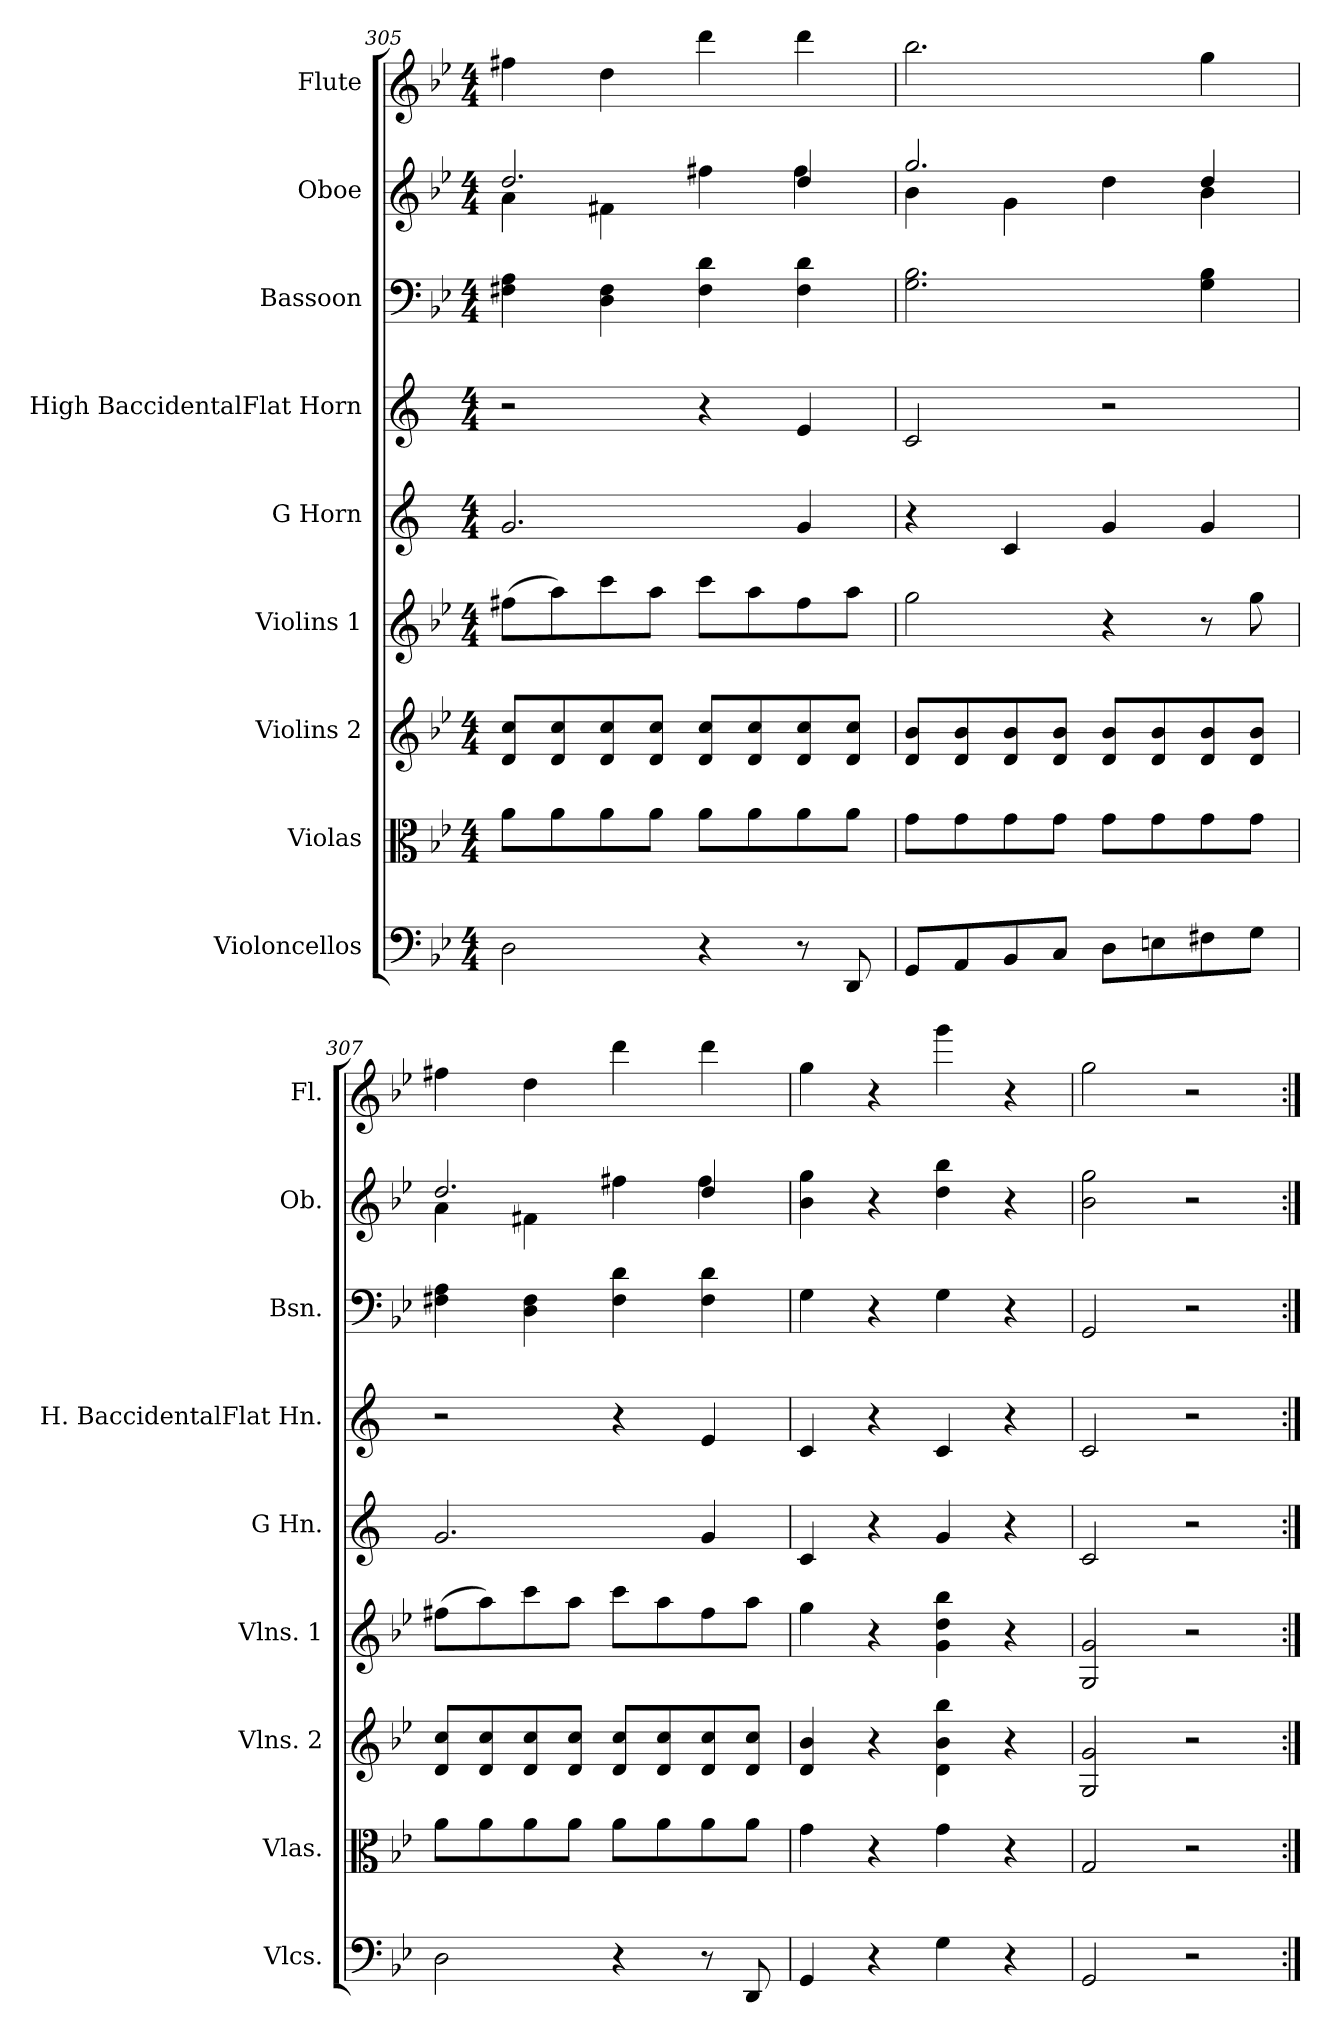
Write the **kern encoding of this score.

**kern	**kern	**kern	**kern	**kern	**kern	**kern	**kern	**kern
*part9	*part8	*part7	*part6	*part5	*part4	*part3	*part2	*part1
*staff9	*staff8	*staff7	*staff6	*staff5	*staff4	*staff3	*staff2	*staff1
*I"Violoncellos	*I"Violas	*I"Violins 2	*I"Violins 1	*I"G Horn	*I"High BaccidentalFlat Horn	*I"Bassoon	*I"Oboe	*I"Flute
*I'Vlcs.	*I'Vlas.	*I'Vlns. 2	*I'Vlns. 1	*I'G Hn.	*I'H. BaccidentalFlat Hn.	*I'Bsn.	*I'Ob.	*I'Fl.
!!LO:PB:g=z
*clefF4	*clefC3	*clefG2	*clefG2	*clefG2	*clefG2	*clefF4	*clefG2	*clefG2
*	*	*	*	*ITrd3c5	*ITrd1c2	*	*	*
*k[b-e-]	*k[b-e-]	*k[b-e-]	*k[b-e-]	*k[f#]	*k[b-e-]	*k[b-e-]	*k[b-e-]	*k[b-e-]
*M4/4	*M4/4	*M4/4	*M4/4	*M4/4	*M4/4	*M4/4	*M4/4	*M4/4
=305	=305	=305	=305	=305	=305	=305	=305	=305
*	*	*	*	*	*	*	*^	*
2D\	8a\L	8d/ 8cc/L	(8ff#X\L	2.d/	2r	4F#X\ 4A\	2.dd/	4a\	4ff#X\
.	8a\	8d/ 8cc/	8aa\)	.	.	.	.	.	.
.	8a\	8d/ 8cc/	8ccc\	.	.	4D\ 4F#\	.	4f#X\	4dd\
.	8a\J	8d/ 8cc/J	8aa\J	.	.	.	.	.	.
4r	8a\L	8d/ 8cc/L	8ccc\L	.	4r	4F#\ 4d\	.	4ff#X\	4ddd\
.	8a\	8d/ 8cc/	8aa\	.	.	.	.	.	.
8r	8a\	8d/ 8cc/	8ff#\	4d/	4d/	4F#\ 4d\	4dd/	4ff#\	4ddd\
8DD/	8a\J	8d/ 8cc/J	8aa\J	.	.	.	.	.	.
=306	=306	=306	=306	=306	=306	=306	=306	=306	=306
8GG/L	8g\L	8d/ 8b-/L	2gg\	4r	2B-/	2.G\ 2.B-\	2.gg/	4b-\	2.bb-\
8AA/	8g\	8d/ 8b-/	.	.	.	.	.	.	.
8BB-/	8g\	8d/ 8b-/	.	4G/	.	.	.	4g\	.
8C/J	8g\J	8d/ 8b-/J	.	.	.	.	.	.	.
8D\L	8g\L	8d/ 8b-/L	4r	4d/	2r	.	.	4dd\	.
8En\	8g\	8d/ 8b-/	.	.	.	.	.	.	.
8F#X\	8g\	8d/ 8b-/	8r	4d/	.	4G\ 4B-\	4b-\	4dd/	4gg\
8G\J	8g\J	8d/ 8b-/J	8gg\	.	.	.	.	.	.
=307	=307	=307	=307	=307	=307	=307	=307	=307	=307
2D\	8a\L	8d/ 8cc/L	(8ff#X\L	2.d/	2r	4F#X\ 4A\	2.dd/	4a\	4ff#X\
.	8a\	8d/ 8cc/	8aa\)	.	.	.	.	.	.
.	8a\	8d/ 8cc/	8ccc\	.	.	4D\ 4F#\	.	4f#X\	4dd\
.	8a\J	8d/ 8cc/J	8aa\J	.	.	.	.	.	.
4r	8a\L	8d/ 8cc/L	8ccc\L	.	4r	4F#\ 4d\	.	4ff#X\	4ddd\
.	8a\	8d/ 8cc/	8aa\	.	.	.	.	.	.
8r	8a\	8d/ 8cc/	8ff#\	4d/	4d/	4F#\ 4d\	4dd/	4ff#\	4ddd\
8DD/	8a\J	8d/ 8cc/J	8aa\J	.	.	.	.	.	.
*	*	*	*	*	*	*	*v	*v	*
=308	=308	=308	=308	=308	=308	=308	=308	=308
4GG/	4g\	4d/ 4b-/	4gg\	4G/	4B-/	4G\	4b-\ 4gg\	4gg\
4r	4r	4r	4r	4r	4r	4r	4r	4r
4G\	4g\	4d\ 4b-\ 4bb-\	4g\ 4dd\ 4bb-\	4d/	4B-/	4G\	4dd\ 4bb-\	4ggg\
4r	4r	4r	4r	4r	4r	4r	4r	4r
=309	=309	=309	=309	=309	=309	=309	=309	=309
2GG/	2G/	2G/ 2g/	2G/ 2g/	2G/	2B-/	2GG/	2b-\ 2gg\	2gg\
2r	2r	2r	2r	2r	2r	2r	2r	2r
=:|!	=:|!	=:|!	=:|!	=:|!	=:|!	=:|!	=:|!	=:|!
*-	*-	*-	*-	*-	*-	*-	*-	*-
